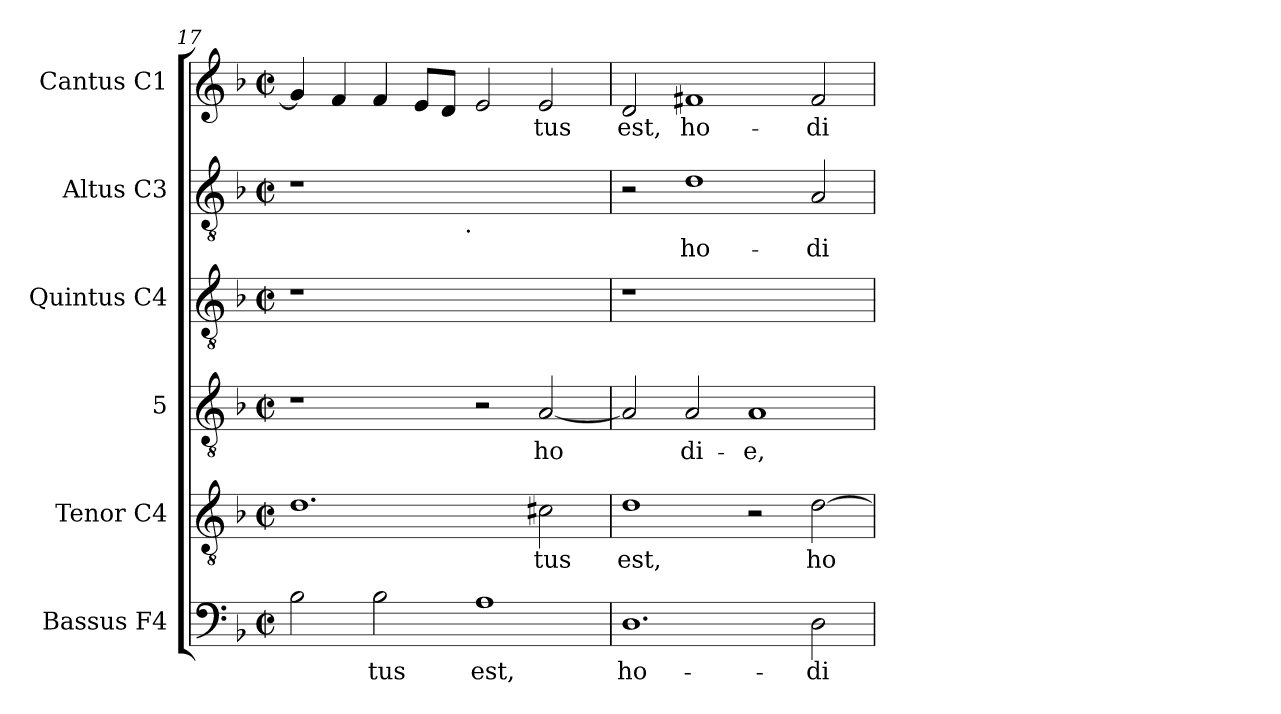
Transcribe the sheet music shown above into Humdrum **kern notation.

**kern	**text	**kern	**text	**kern	**text	**kern	**kern	**text	**kern	**text
*part6	*part6	*part5	*part5	*part4	*part4	*part3	*part2	*part2	*part1	*part1
*staff6	*staff6	*staff5	*staff5	*staff4	*staff4	*staff3	*staff2	*staff2	*staff1	*staff1
*I"Bassus  F4	*	*I"Tenor  C4	*	*I"5	*	*I"Quintus  C4	*I"Altus  C3	*	*I"Cantus  C1	*
*I'B	*	*I'T	*	*	*	*	*I'A	*	*I'C	*
*clefF4	*	*clefGv2	*	*clefGv2	*	*clefGv2	*clefGv2	*	*clefG2	*
*k[b-]	*	*k[b-]	*	*k[b-]	*	*k[b-]	*k[b-]	*	*k[b-]	*
*F:	*	*F:	*	*F:	*	*F:	*F:	*	*F:	*
*M2/2	*	*M2/2	*	*M2/2	*	*M2/2	*M2/2	*	*M2/2	*
*met(c|)	*	*met(c|)	*	*met(c|)	*	*met(c|)	*met(c|)	*	*met(c|)	*
=17	=17	=17	=17	=17	=17	=17	=17	=17	=17	=17
!	!LO:LY:b:cj	!	!LO:LY:b:cj	!	!	!	!	!	!	!LO:LY:b:cj
*	*	*	*	*	*	*	*^	*	*	*
2B-\	--	1.d	--	1r	.	1r	1r	2ryy	.	4g/]	--
!	!	!	!	!	!	!	!	!	!	!	!LO:LY:b:cj
.	.	.	.	.	.	.	.	.	.	4f/	--
!	!LO:LY:b:cj	!	!	!	!	!	!	!	!	!	!LO:LY:b:cj
2B-\	-tus	.	.	.	.	.	.	4...ryy	.	4f/	--
!	!	!	!	!	!	!	!	!	!	!	!LO:LY:b:cj
.	.	.	.	.	.	.	.	.	.	8e/L	--
!	!	!	!	!	!	!	!	!	!	!	!LO:LY:b:cj
.	.	.	.	.	.	.	.	.	.	8d/J	--
!	!	!	!	!	!	!	!	!LO:TX:b:t=.	!	!	!
.	.	.	.	.	.	.	.	1ryy	.	.	.
!	!LO:LY:b:cj	!	!	!	!	!	!	!	!	!	!LO:LY:b:cj
1A	est,	.	.	2r	.	1ryy	1ryy	.	.	2e/	--
!	!	!	!LO:LY:b:cj	!	!LO:LY:b:cj	!	!	!	!	!	!LO:LY:b:cj
.	.	2c#X\	-tus	[<2A/	ho-	.	.	.	.	2e/	-tus
.	.	.	.	.	.	.	.	32ryy	.	.	.
=18	=18	=18	=18	=18	=18	=18	=18	=18	=18	=18	=18
!	!LO:LY:b:cj	!	!LO:LY:b:cj	!	!LO:LY:b:cj	!	!	!	!	!	!LO:LY:b:cj
*	*	*	*	*	*	*	*v	*v	*	*	*
1.D	ho-	1d	est,	2A/]	--	1r	2r	.	2d/	est,
!	!	!	!	!	!LO:LY:b:cj	!	!	!LO:LY:b:cj	!	!LO:LY:b:cj
.	.	.	.	2A/	-di-	.	1d	ho-	1f#X	ho-
!	!	!	!	!	!LO:LY:b:cj	!	!	!	!	!
.	.	2r	.	1A	-e,	1ryy	.	.	.	.
!	!LO:LY:b:cj	!	!LO:LY:b:cj	!	!	!	!	!LO:LY:b:cj	!	!LO:LY:b:cj
2D\	-di-	[>2d\	ho-	.	.	.	2A/	-di-	2f#/	-di-
=	=	=	=	=	=	=	=	=	=	=
*-	*-	*-	*-	*-	*-	*-	*-	*-	*-	*-
